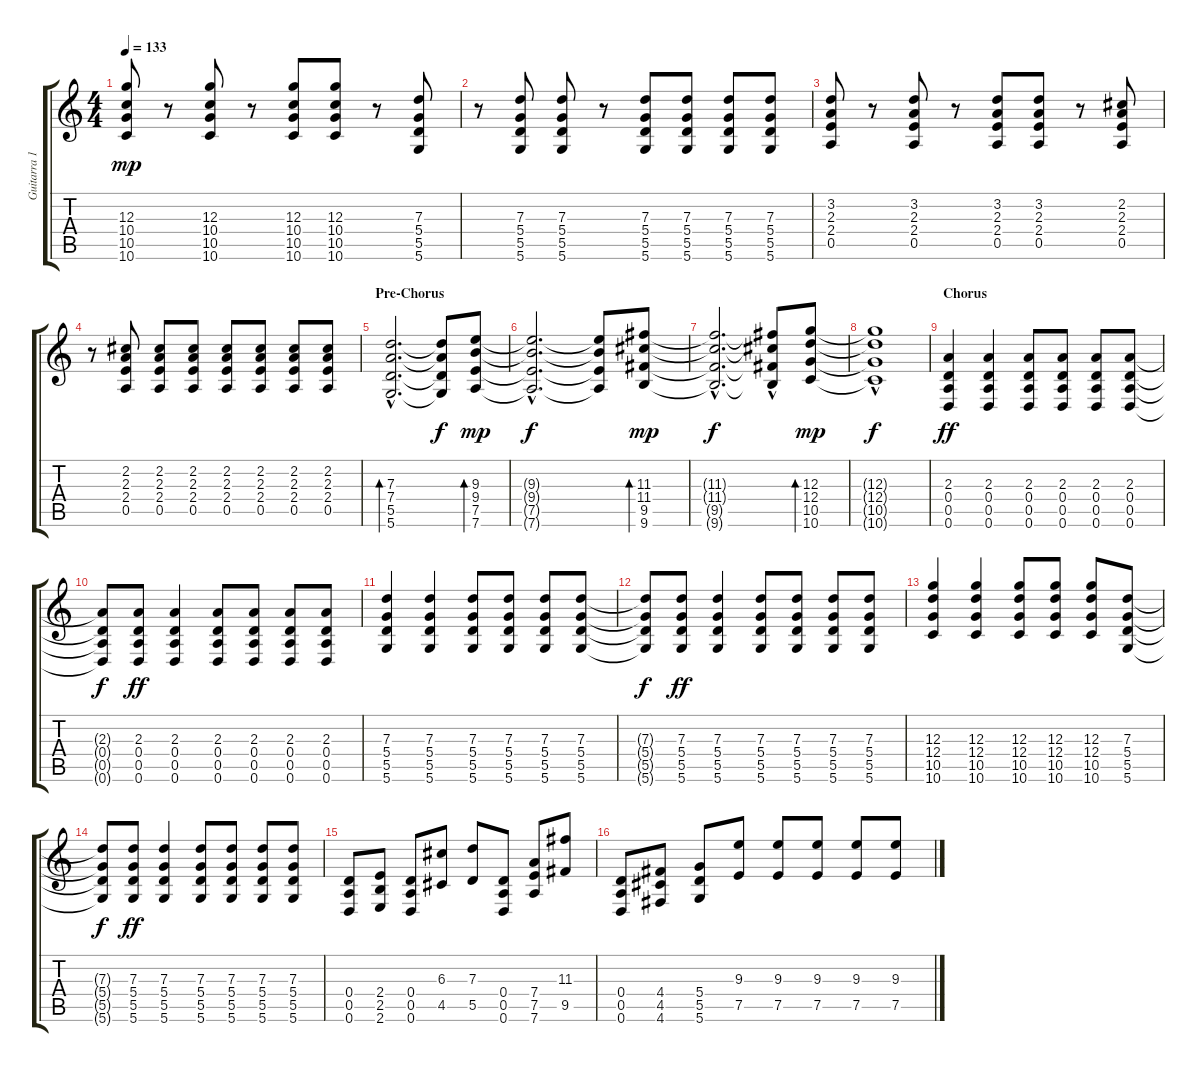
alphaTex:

\track ("Guitarra 1" "Guitarra 1") {instrument distortionguitar}
\staff {score tabs}
\tuning (E4 B3 G3 D3 A2 D2) {hide}
\ts (4 4)
\tempo 133
\clef g2
\ks c
(12.3 10.4 10.5 10.6).8{dy mp} r.8 (12.3 10.4 10.5 10.6).8 r.8 (12.3 10.4 10.5 10.6).8 (12.3 10.4 10.5 10.6).8 r.8 (7.3 5.4 5.5 5.6).8 |
r.8 (7.3 5.4 5.5 5.6).8 (7.3 5.4 5.5 5.6).8 r.8 (7.3 5.4 5.5 5.6).8 (7.3 5.4 5.5 5.6).8 (7.3 5.4 5.5 5.6).8 (7.3 5.4 5.5 5.6).8 |
(3.2 2.3 2.4 0.5).8 r.8 (3.2 2.3 2.4 0.5).8 r.8 (3.2 2.3 2.4 0.5).8 (3.2 2.3 2.4 0.5).8 r.8 (2.2 2.3 2.4 0.5).8 |
r.8 (2.2 2.3 2.4 0.5).8 (2.2 2.3 2.4 0.5).8 (2.2 2.3 2.4 0.5).8 (2.2 2.3 2.4 0.5).8 (2.2 2.3 2.4 0.5).8 (2.2 2.3 2.4 0.5).8 (2.2 2.3 2.4 0.5).8 |
\section ("" "Pre-Chorus")
(7.3{hac} 7.4{hac} 5.5{hac} 5.6{hac}).2{d bd 120 instrument electricguitarjazz} (7.3{t} 7.4{t} 5.5{t} 5.6{t}).8{dy f} (9.3 9.4 7.5 7.6).8{bd 120 dy mp} |
(9.3{hac t} 9.4{hac t} 7.5{hac t} 7.6{hac t}).2{d dy f} (9.3{t} 9.4{t} 7.5{t} 7.6{t}).8 (11.3 11.4 9.5 9.6).8{bd 120 dy mp} |
(11.3{hac t} 11.4{hac t} 9.5{hac t} 9.6{hac t}).2{d dy f} (11.3{hac t} 11.4{t} 9.5{t} 9.6{t}).8 (12.3 12.4 10.5 10.6).8{bd 120 dy mp} |
(12.3{hac t} 12.4{t} 10.5{t} 10.6{t}).1{dy f} |
\section ("" "Chorus")
(2.3 0.4 0.5 0.6).4{dy ff instrument distortionguitar} (2.3 0.4 0.5 0.6).4 (2.3 0.4 0.5 0.6).8 (2.3 0.4 0.5 0.6).8 (2.3 0.4 0.5 0.6).8 (2.3 0.4 0.5 0.6).8 |
(2.3{t} 0.4{t} 0.5{t} 0.6{t}).8{dy f} (2.3 0.4 0.5 0.6).8{dy ff} (2.3 0.4 0.5 0.6).4 (2.3 0.4 0.5 0.6).8 (2.3 0.4 0.5 0.6).8 (2.3 0.4 0.5 0.6).8 (2.3 0.4 0.5 0.6).8 |
(7.3 5.4 5.5 5.6).4 (7.3 5.4 5.5 5.6).4 (7.3 5.4 5.5 5.6).8 (7.3 5.4 5.5 5.6).8 (7.3 5.4 5.5 5.6).8 (7.3 5.4 5.5 5.6).8 |
(7.3{t} 5.4{t} 5.5{t} 5.6{t}).8{dy f} (7.3 5.4 5.5 5.6).8{dy ff} (7.3 5.4 5.5 5.6).4 (7.3 5.4 5.5 5.6).8 (7.3 5.4 5.5 5.6).8 (7.3 5.4 5.5 5.6).8 (7.3 5.4 5.5 5.6).8 |
(12.3 12.4 10.5 10.6).4 (12.3 12.4 10.5 10.6).4 (12.3 12.4 10.5 10.6).8 (12.3 12.4 10.5 10.6).8 (12.3 12.4 10.5 10.6).8 (7.3 5.4 5.5 5.6).8 |
(7.3{t} 5.4{t} 5.5{t} 5.6{t}).8{dy f} (7.3 5.4 5.5 5.6).8{dy ff} (7.3 5.4 5.5 5.6).4 (7.3 5.4 5.5 5.6).8 (7.3 5.4 5.5 5.6).8 (7.3 5.4 5.5 5.6).8 (7.3 5.4 5.5 5.6).8 |
(0.4 0.5 0.6).8 (2.4 2.5 2.6).8 (0.4 0.5 0.6).8 (6.3 4.5).8 (7.3 5.5).8 (0.4 0.5 0.6).8 (7.4 7.5 7.6).8 (11.3 9.5).8 |
(0.4 0.5 0.6).8 (4.4 4.5 4.6).8 (5.4 5.5 5.6).8 (9.3 7.5).8 (9.3 7.5).8 (9.3 7.5).8 (9.3 7.5).8 (9.3 7.5).8
